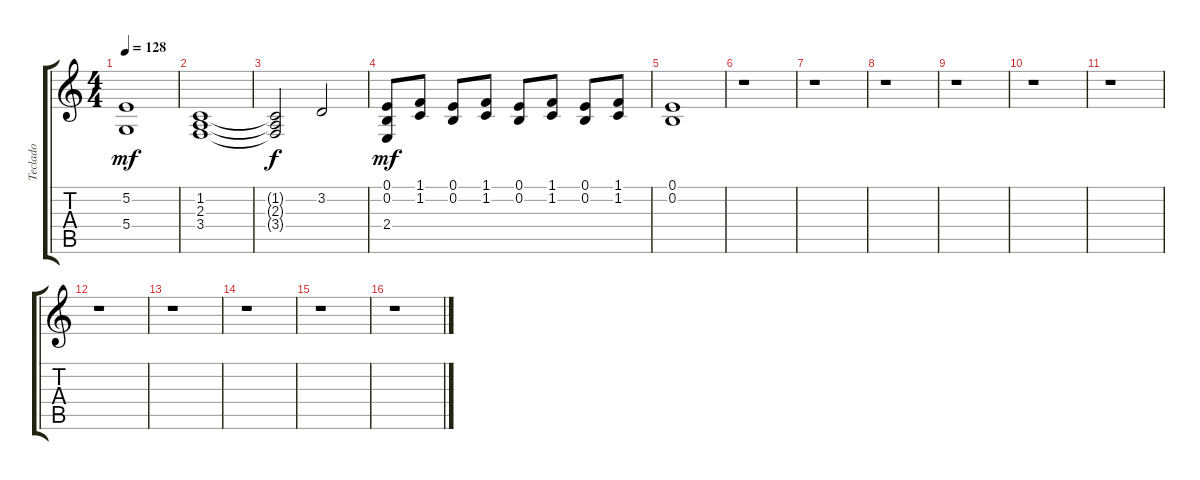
\track ("Teclado" "Teclado") {instrument stringensemble1}
\staff {score tabs}
\tuning (E4 B3 G3 D3 A2 E2) {hide}
\ts (4 4)
\tempo 128
\clef g2
\ks c
(5.2 5.4).1{dy mf} |
(1.2 2.3 3.4).1 |
(1.2{t} 2.3{t} 3.4{t}).2{dy f} 3.2.2 |
(0.1 0.2 2.4).8{dy mf} (1.1 1.2).8 (0.1 0.2).8 (1.1 1.2).8 (0.1 0.2).8 (1.1 1.2).8 (0.1 0.2).8 (1.1 1.2).8 |
(0.1 0.2).1 |
r.1 |
r.1 |
r.1 |
r.1 |
r.1 |
r.1 |
r.1 |
r.1 |
r.1 |
r.1 |
r.1
